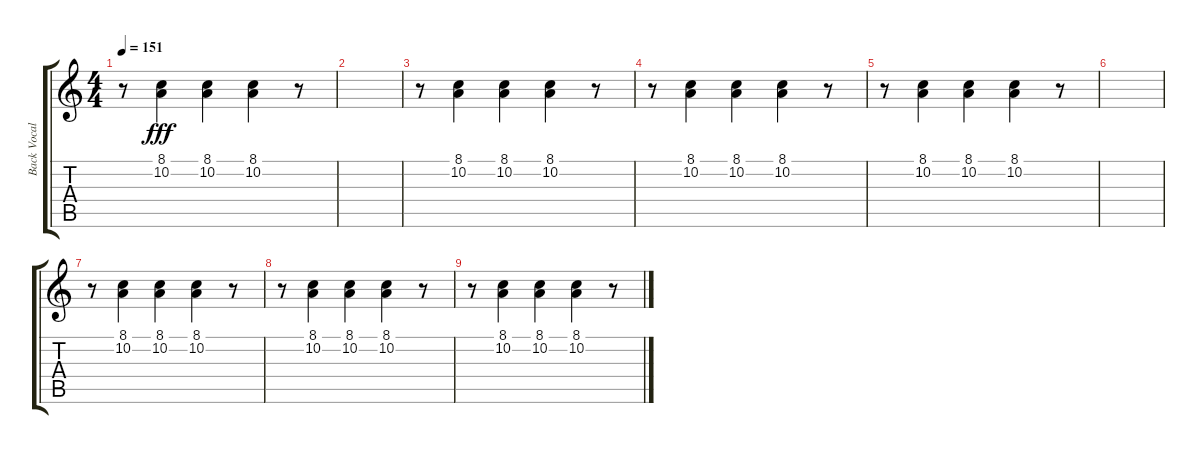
\track ("Back Vocals" "Back Vocal") {instrument lead8bassandlead}
\staff {score tabs}
\tuning (E4 B3 G3 D3 A2 E2) {hide}
\ts (4 4)
\tempo 151
\clef g2
\ks c
r.8{dy fff} (8.1 10.2).4 (8.1 10.2).4 (8.1 10.2).4 r.8 |
|
r.8 (8.1 10.2).4 (8.1 10.2).4 (8.1 10.2).4 r.8 |
r.8 (8.1 10.2).4 (8.1 10.2).4 (8.1 10.2).4 r.8 |
r.8 (8.1 10.2).4 (8.1 10.2).4 (8.1 10.2).4 r.8 |
|
r.8 (8.1 10.2).4 (8.1 10.2).4 (8.1 10.2).4 r.8 |
r.8 (8.1 10.2).4 (8.1 10.2).4 (8.1 10.2).4 r.8 |
r.8 (8.1 10.2).4 (8.1 10.2).4 (8.1 10.2).4 r.8
